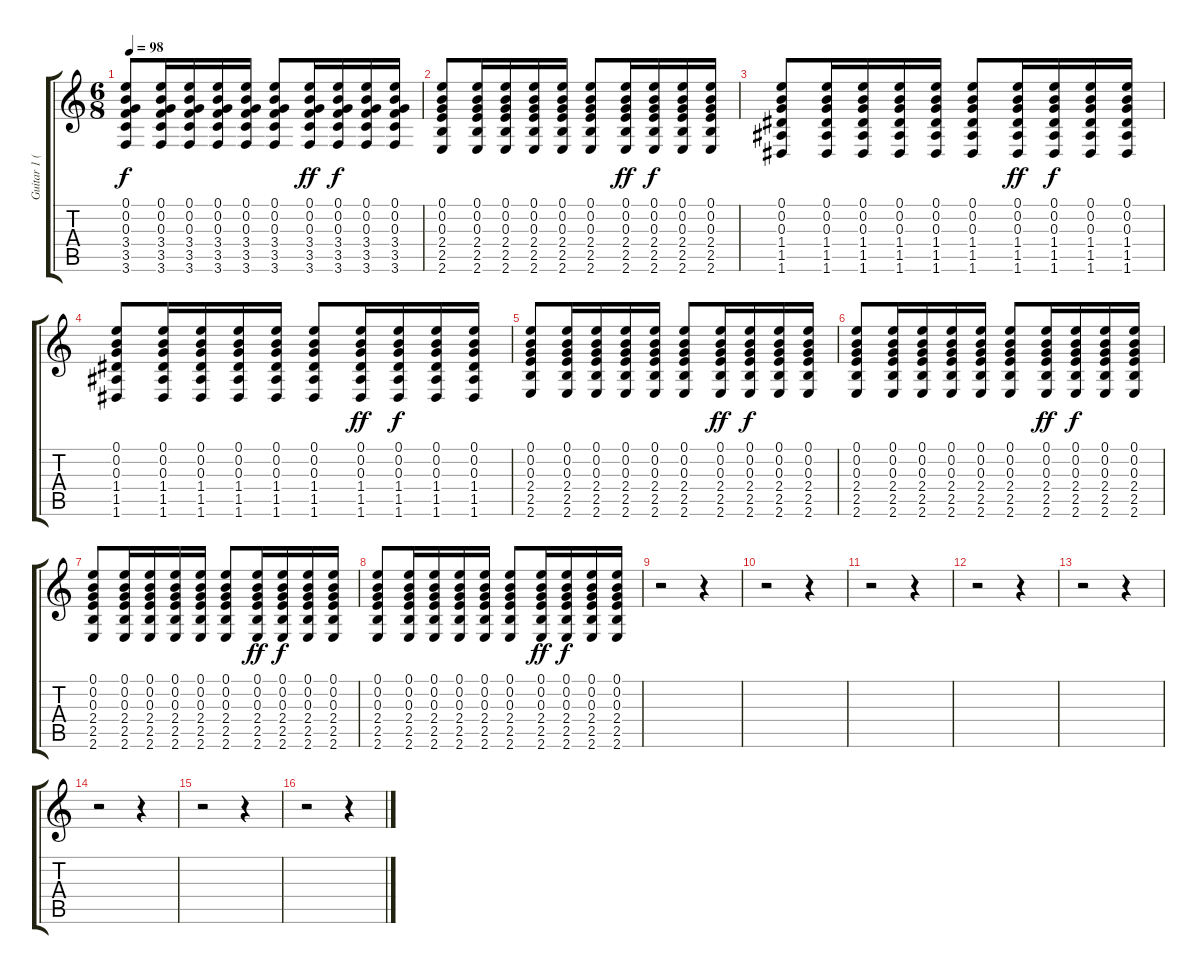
\track ("Guitar 1 (Acoustic)" "Guitar 1 (") {instrument acousticguitarsteel}
\staff {score tabs}
\tuning (E4 B3 G3 D3 A2 D2) {hide}
\ts (6 8)
\tempo 98
\clef g2
\ks c
(0.1 0.2 0.3 3.4 3.5 3.6).8{dy f} (0.1 0.2 0.3 3.4 3.5 3.6).16 (0.1 0.2 0.3 3.4 3.5 3.6).16 (0.1 0.2 0.3 3.4 3.5 3.6).16 (0.1 0.2 0.3 3.4 3.5 3.6).16 (0.1 0.2 0.3 3.4 3.5 3.6).8 (0.1 0.2 0.3 3.4 3.5 3.6).16{dy ff} (0.1 0.2 0.3 3.4 3.5 3.6).16{dy f} (0.1 0.2 0.3 3.4 3.5 3.6).16 (0.1 0.2 0.3 3.4 3.5 3.6).16 |
(0.1 0.2 0.3 2.4 2.5 2.6).8 (0.1 0.2 0.3 2.4 2.5 2.6).16 (0.1 0.2 0.3 2.4 2.5 2.6).16 (0.1 0.2 0.3 2.4 2.5 2.6).16 (0.1 0.2 0.3 2.4 2.5 2.6).16 (0.1 0.2 0.3 2.4 2.5 2.6).8 (0.1 0.2 0.3 2.4 2.5 2.6).16{dy ff} (0.1 0.2 0.3 2.4 2.5 2.6).16{dy f} (0.1 0.2 0.3 2.4 2.5 2.6).16 (0.1 0.2 0.3 2.4 2.5 2.6).16 |
(0.1 0.2 0.3 1.4 1.5 1.6).8 (0.1 0.2 0.3 1.4 1.5 1.6).16 (0.1 0.2 0.3 1.4 1.5 1.6).16 (0.1 0.2 0.3 1.4 1.5 1.6).16 (0.1 0.2 0.3 1.4 1.5 1.6).16 (0.1 0.2 0.3 1.4 1.5 1.6).8 (0.1 0.2 0.3 1.4 1.5 1.6).16{dy ff} (0.1 0.2 0.3 1.4 1.5 1.6).16{dy f} (0.1 0.2 0.3 1.4 1.5 1.6).16 (0.1 0.2 0.3 1.4 1.5 1.6).16 |
(0.1 0.2 0.3 1.4 1.5 1.6).8 (0.1 0.2 0.3 1.4 1.5 1.6).16 (0.1 0.2 0.3 1.4 1.5 1.6).16 (0.1 0.2 0.3 1.4 1.5 1.6).16 (0.1 0.2 0.3 1.4 1.5 1.6).16 (0.1 0.2 0.3 1.4 1.5 1.6).8 (0.1 0.2 0.3 1.4 1.5 1.6).16{dy ff} (0.1 0.2 0.3 1.4 1.5 1.6).16{dy f} (0.1 0.2 0.3 1.4 1.5 1.6).16 (0.1 0.2 0.3 1.4 1.5 1.6).16 |
(0.1 0.2 0.3 2.4 2.5 2.6).8 (0.1 0.2 0.3 2.4 2.5 2.6).16 (0.1 0.2 0.3 2.4 2.5 2.6).16 (0.1 0.2 0.3 2.4 2.5 2.6).16 (0.1 0.2 0.3 2.4 2.5 2.6).16 (0.1 0.2 0.3 2.4 2.5 2.6).8 (0.1 0.2 0.3 2.4 2.5 2.6).16{dy ff} (0.1 0.2 0.3 2.4 2.5 2.6).16{dy f} (0.1 0.2 0.3 2.4 2.5 2.6).16 (0.1 0.2 0.3 2.4 2.5 2.6).16 |
(0.1 0.2 0.3 2.4 2.5 2.6).8 (0.1 0.2 0.3 2.4 2.5 2.6).16 (0.1 0.2 0.3 2.4 2.5 2.6).16 (0.1 0.2 0.3 2.4 2.5 2.6).16 (0.1 0.2 0.3 2.4 2.5 2.6).16 (0.1 0.2 0.3 2.4 2.5 2.6).8 (0.1 0.2 0.3 2.4 2.5 2.6).16{dy ff} (0.1 0.2 0.3 2.4 2.5 2.6).16{dy f} (0.1 0.2 0.3 2.4 2.5 2.6).16 (0.1 0.2 0.3 2.4 2.5 2.6).16 |
(0.1 0.2 0.3 2.4 2.5 2.6).8 (0.1 0.2 0.3 2.4 2.5 2.6).16 (0.1 0.2 0.3 2.4 2.5 2.6).16 (0.1 0.2 0.3 2.4 2.5 2.6).16 (0.1 0.2 0.3 2.4 2.5 2.6).16 (0.1 0.2 0.3 2.4 2.5 2.6).8 (0.1 0.2 0.3 2.4 2.5 2.6).16{dy ff} (0.1 0.2 0.3 2.4 2.5 2.6).16{dy f} (0.1 0.2 0.3 2.4 2.5 2.6).16 (0.1 0.2 0.3 2.4 2.5 2.6).16 |
(0.1 0.2 0.3 2.4 2.5 2.6).8 (0.1 0.2 0.3 2.4 2.5 2.6).16 (0.1 0.2 0.3 2.4 2.5 2.6).16 (0.1 0.2 0.3 2.4 2.5 2.6).16 (0.1 0.2 0.3 2.4 2.5 2.6).16 (0.1 0.2 0.3 2.4 2.5 2.6).8 (0.1 0.2 0.3 2.4 2.5 2.6).16{dy ff} (0.1 0.2 0.3 2.4 2.5 2.6).16{dy f} (0.1 0.2 0.3 2.4 2.5 2.6).16 (0.1 0.2 0.3 2.4 2.5 2.6).16 |
r.2 r.4 |
r.2 r.4 |
r.2 r.4 |
r.2 r.4 |
r.2 r.4 |
r.2 r.4 |
r.2 r.4 |
r.2 r.4
